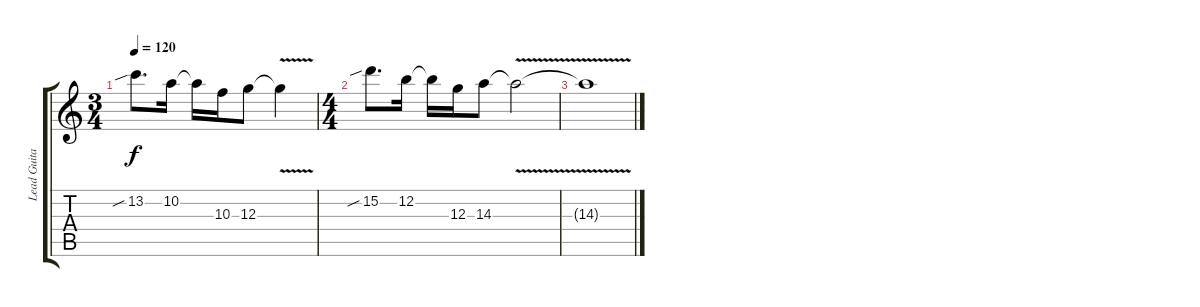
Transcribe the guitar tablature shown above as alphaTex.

\track ("Lead Guitar" "Lead Guita") {instrument overdrivenguitar}
\staff {score tabs}
\tuning (E4 B3 G3 D3 A2 E2) {hide}
\ts (3 4)
\tempo 120
\clef g2
\ks c
13.2{sib}.8{d dy f} 10.2.16 10.2{t}.16 10.3.16 12.3.8 12.3{v t}.4 |
\ts (4 4)
15.2{sib}.8{d} 12.2.16 12.2{t}.16 12.3.16 14.3.8 14.3{v t}.2 |
14.3{t}.1
